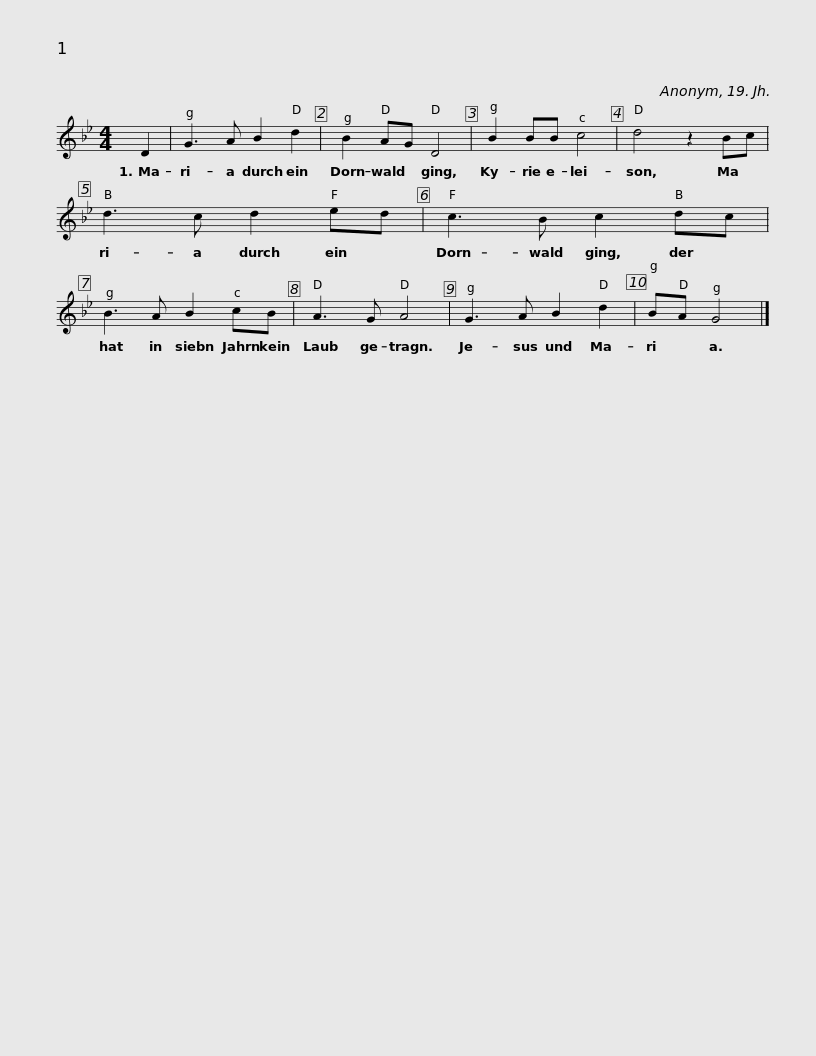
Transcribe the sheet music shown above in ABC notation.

X:1
L:1/8
M:4/4
I:linebreak $
K:Gmin
V:1 treble
V:1
 D2 | G3 A B2 d2 | B2 AG D4 | B2 BB c4 | d4 z2 Bc | %5
 d3 c d2 ed |$ c3 B c2 dc | B3 A B2 cB | A3 G A4 | G3 A B2 d2 | %10
 BA G4 |] %11
